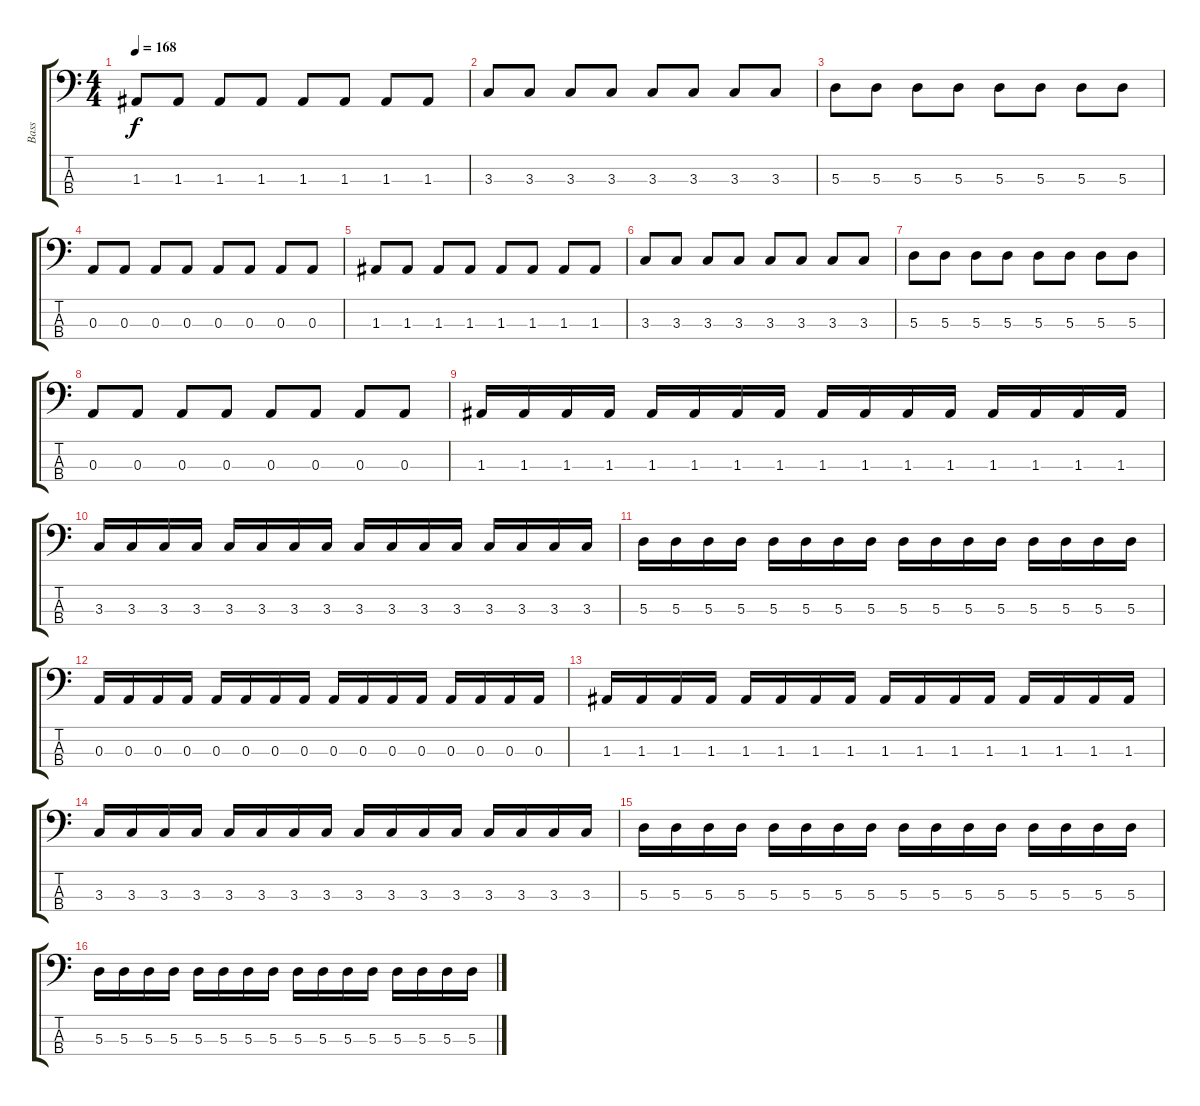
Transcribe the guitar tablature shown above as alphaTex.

\track ("Bass" "Bass") {instrument electricbassfinger}
\staff {score tabs}
\tuning (G2 D2 A1 D1) {hide}
\ts (4 4)
\tempo 168
\clef f4
\ks c
1.3.8{dy f} 1.3.8 1.3.8 1.3.8 1.3.8 1.3.8 1.3.8 1.3.8 |
3.3.8 3.3.8 3.3.8 3.3.8 3.3.8 3.3.8 3.3.8 3.3.8 |
5.3.8 5.3.8 5.3.8 5.3.8 5.3.8 5.3.8 5.3.8 5.3.8 |
0.3.8 0.3.8 0.3.8 0.3.8 0.3.8 0.3.8 0.3.8 0.3.8 |
1.3.8 1.3.8 1.3.8 1.3.8 1.3.8 1.3.8 1.3.8 1.3.8 |
3.3.8 3.3.8 3.3.8 3.3.8 3.3.8 3.3.8 3.3.8 3.3.8 |
5.3.8 5.3.8 5.3.8 5.3.8 5.3.8 5.3.8 5.3.8 5.3.8 |
0.3.8 0.3.8 0.3.8 0.3.8 0.3.8 0.3.8 0.3.8 0.3.8 |
1.3.16 1.3.16 1.3.16 1.3.16 1.3.16 1.3.16 1.3.16 1.3.16 1.3.16 1.3.16 1.3.16 1.3.16 1.3.16 1.3.16 1.3.16 1.3.16 |
3.3.16 3.3.16 3.3.16 3.3.16 3.3.16 3.3.16 3.3.16 3.3.16 3.3.16 3.3.16 3.3.16 3.3.16 3.3.16 3.3.16 3.3.16 3.3.16 |
5.3.16 5.3.16 5.3.16 5.3.16 5.3.16 5.3.16 5.3.16 5.3.16 5.3.16 5.3.16 5.3.16 5.3.16 5.3.16 5.3.16 5.3.16 5.3.16 |
0.3.16 0.3.16 0.3.16 0.3.16 0.3.16 0.3.16 0.3.16 0.3.16 0.3.16 0.3.16 0.3.16 0.3.16 0.3.16 0.3.16 0.3.16 0.3.16 |
1.3.16 1.3.16 1.3.16 1.3.16 1.3.16 1.3.16 1.3.16 1.3.16 1.3.16 1.3.16 1.3.16 1.3.16 1.3.16 1.3.16 1.3.16 1.3.16 |
3.3.16 3.3.16 3.3.16 3.3.16 3.3.16 3.3.16 3.3.16 3.3.16 3.3.16 3.3.16 3.3.16 3.3.16 3.3.16 3.3.16 3.3.16 3.3.16 |
5.3.16 5.3.16 5.3.16 5.3.16 5.3.16 5.3.16 5.3.16 5.3.16 5.3.16 5.3.16 5.3.16 5.3.16 5.3.16 5.3.16 5.3.16 5.3.16 |
5.3.16 5.3.16 5.3.16 5.3.16 5.3.16 5.3.16 5.3.16 5.3.16 5.3.16 5.3.16 5.3.16 5.3.16 5.3.16 5.3.16 5.3.16 5.3.16
